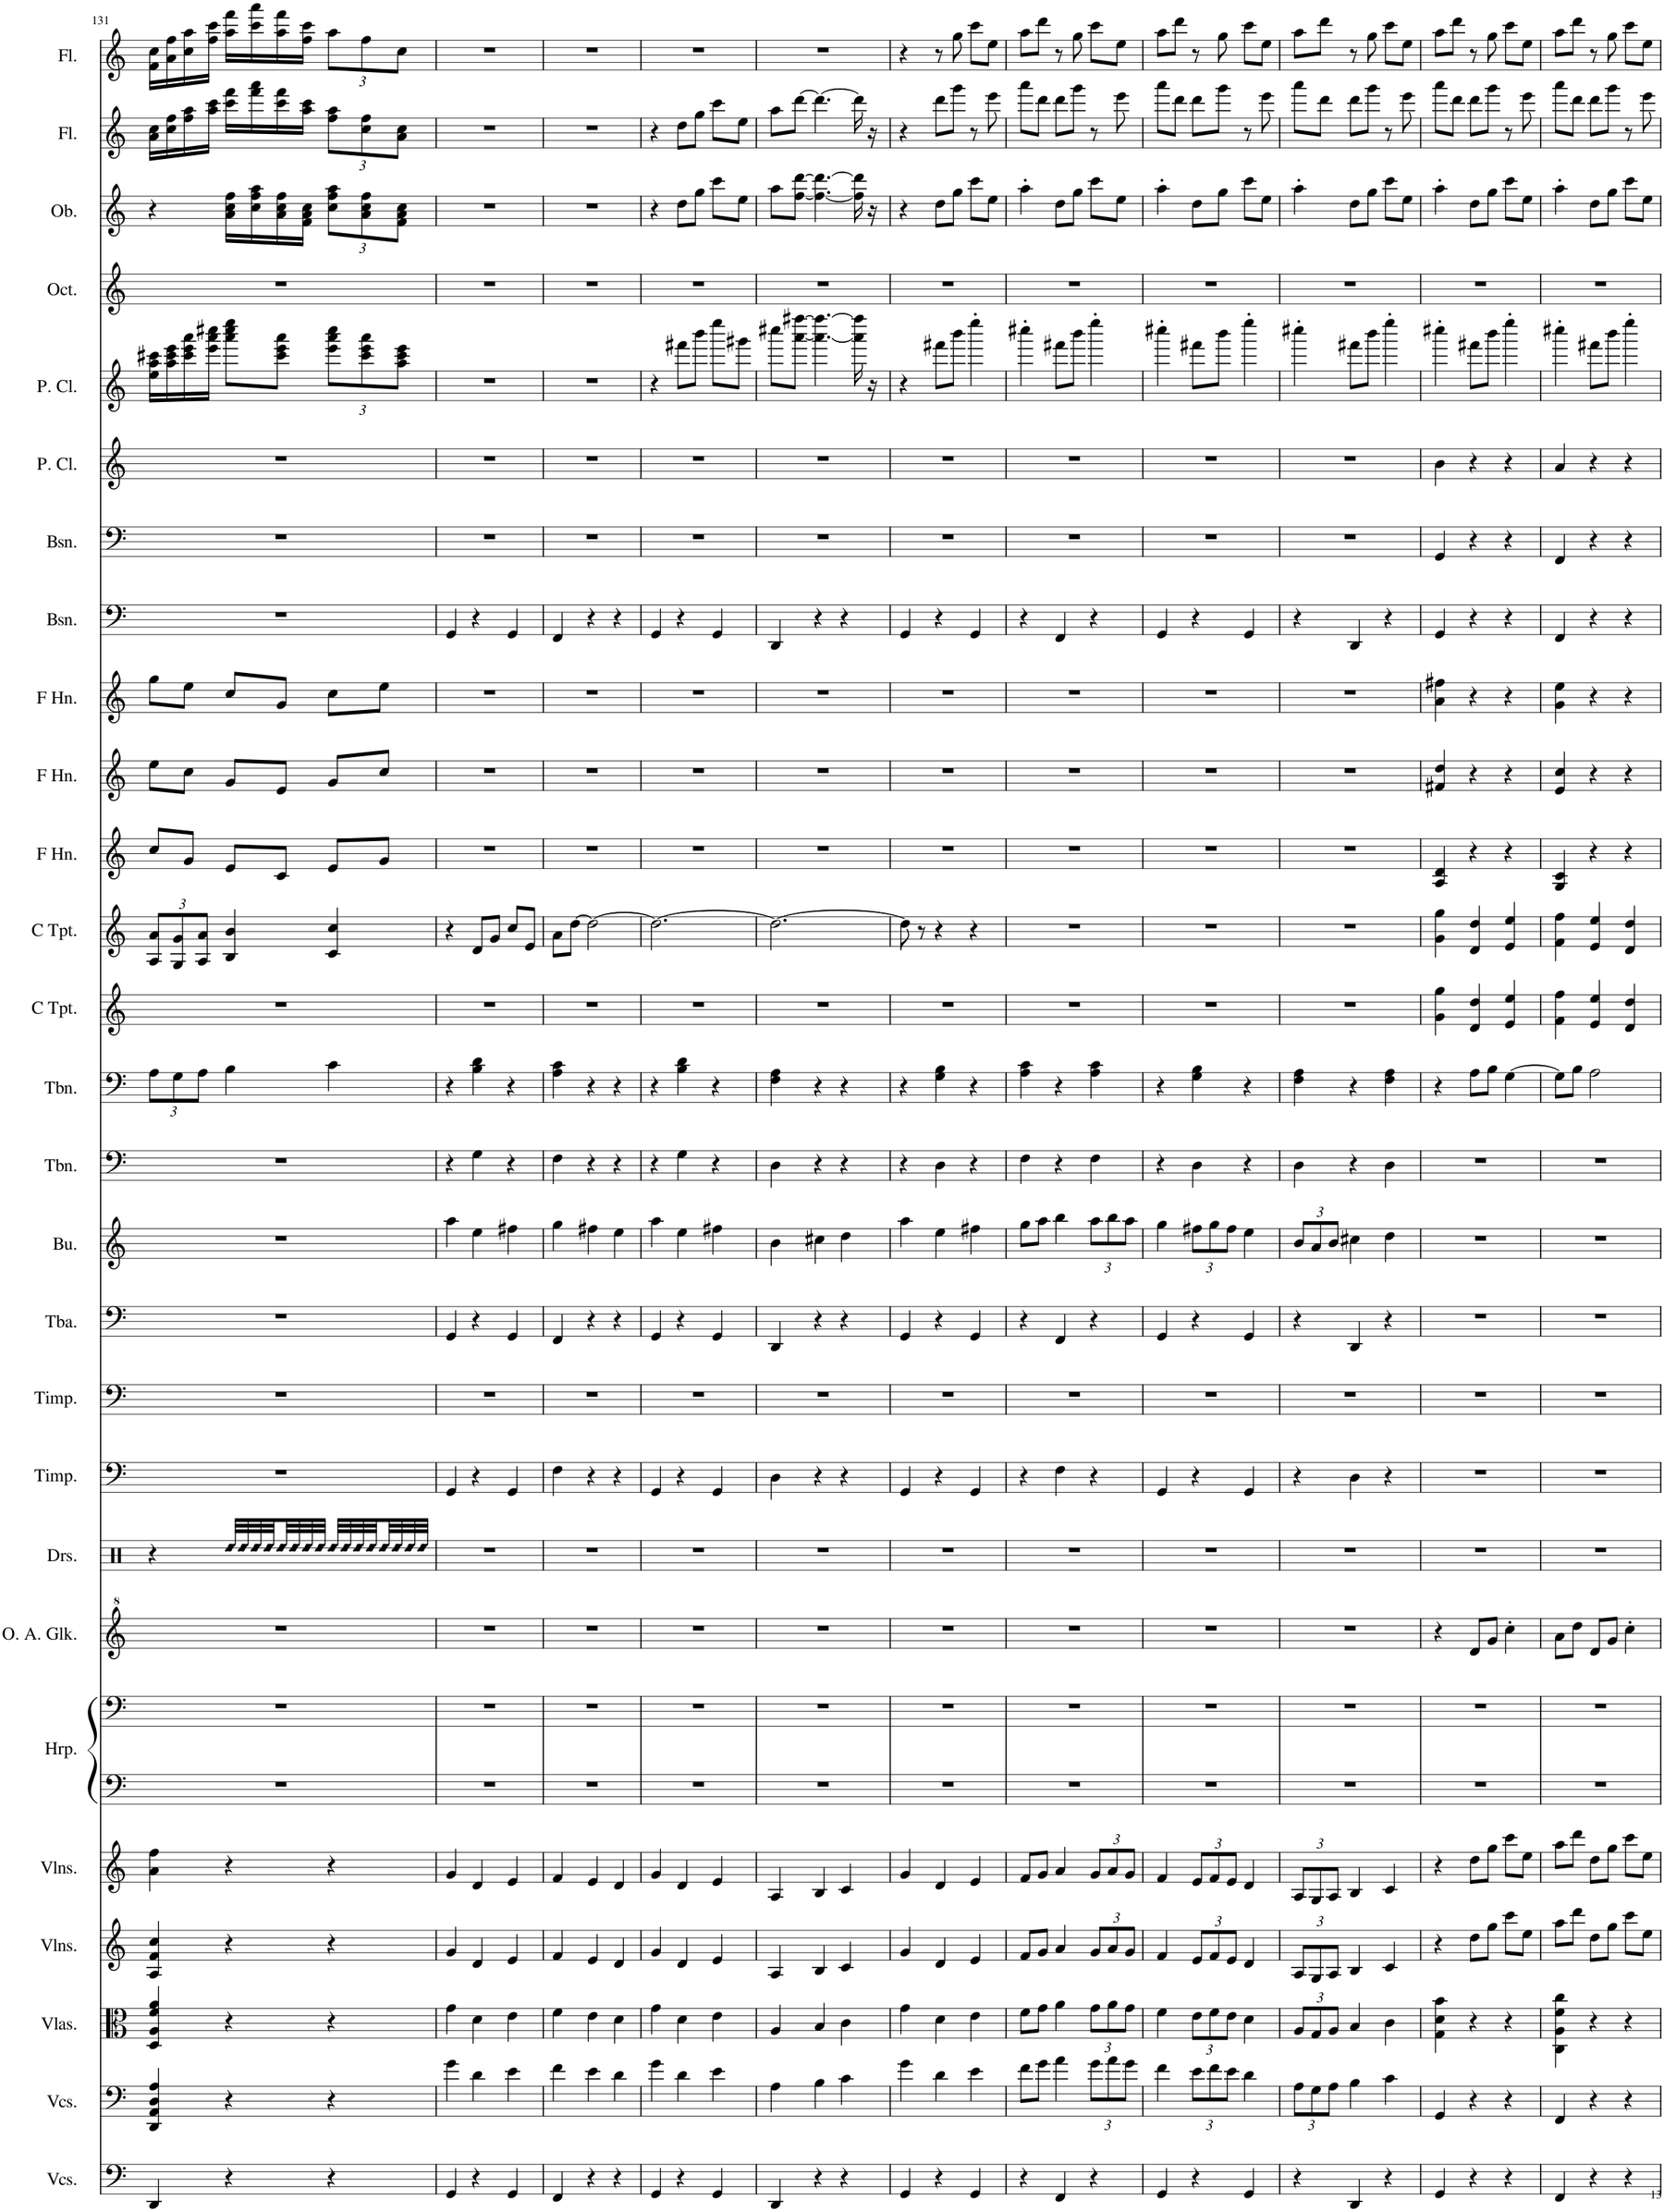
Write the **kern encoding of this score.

**kern	**kern	**kern	**kern	**kern	**kern	**kern	**kern	**kern	**kern	**kern	**kern	**kern	**kern	**kern	**kern	**kern	**kern	**kern	**kern	**kern	**kern	**kern	**kern	**kern	**kern	**kern	**kern
*part27	*part26	*part25	*part24	*part23	*part22	*part22	*part21	*part20	*part19	*part18	*part17	*part16	*part15	*part14	*part13	*part12	*part11	*part10	*part9	*part8	*part7	*part6	*part5	*part4	*part3	*part2	*part1
*staff28	*staff27	*staff26	*staff25	*staff24	*staff23	*staff22	*staff21	*staff20	*staff19	*staff18	*staff17	*staff16	*staff15	*staff14	*staff13	*staff12	*staff11	*staff10	*staff9	*staff8	*staff7	*staff6	*staff5	*staff4	*staff3	*staff2	*staff1
*I"Violoncellos, Doublebasses	*I"Violoncellos, Cellos	*I"Violas, Violas	*I"Violins, 2nd Violins	*I"Violins, 1st Violins	*I"Harp, Harp 1	*	*I"Orff Alto Glockenspiel, Glockenspiel	*I"Drumset, Percussion (General MIDI Map)	*I"Timpani, Timpani II	*I"Timpani, Timpani I	*I"Tuba, Bass Tuba	*I"Bugle, Tenor Tuba in Bb	*I"Trombone, Bass Trombone	*I"Trombone, Tenor Trombone	*I"C Trumpet, Trumpets III IV	*I"C Trumpet, Trumpets I II	*I"Horn in F, Horns in F  V  VI	*I"Horn in F, Horns in F III IV	*I"Horn in F, Horns in F  I  II	*I"Bassoon, DoubleBassoon	*I"Bassoon, Bassoons	*I"Piccolo Clarinet, BassClarinets in Bb	*I"Piccolo Clarinet, Clarinets in Bb	*I"Octavin, English Horn	*I"Oboe, Oboe	*I"Flute, Flutes	*I"Flute, Piccolos
*I'Vcs.	*I'Vcs.	*I'Vlas.	*I'Vlns.	*I'Vlns.	*I'Hrp.	*	*I'O. A. Glk.	*I'Drs.	*I'Timp.	*I'Timp.	*I'Tba.	*I'Bu.	*I'Tbn.	*I'Tbn.	*I'C Tpt.	*I'C Tpt.	*I'F Hn.	*I'F Hn.	*I'F Hn.	*I'Bsn.	*I'Bsn.	*I'P. Cl.	*I'P. Cl.	*I'Oct.	*I'Ob.	*I'Fl.	*I'Fl.
!!LO:PB:g=z
*clefF4	*clefF4	*clefC3	*clefG2	*clefG2	*clefF4	*clefF4	*clefG^2	*clefX	*clefF4	*clefF4	*clefF4	*clefG2	*clefF4	*clefF4	*clefG2	*clefG2	*clefG2	*clefG2	*clefG2	*clefF4	*clefF4	*clefG2	*clefG2	*clefG2	*clefG2	*clefG2	*clefG2
*	*	*	*	*	*	*	*	*	*	*	*	*	*	*	*	*	*Trd4c7	*Trd4c7	*Trd4c7	*	*	*Trd-5c-8	*Trd-5c-8	*Trd4c7	*	*	*
*k[]	*k[]	*k[]	*k[]	*k[]	*k[]	*k[]	*k[]	*k[]	*k[]	*k[]	*k[]	*k[]	*k[]	*k[]	*k[]	*k[]	*k[]	*k[]	*k[]	*k[]	*k[]	*k[]	*k[]	*k[]	*k[]	*k[]	*k[]
*M3/4	*M3/4	*M3/4	*M3/4	*M3/4	*M3/4	*M3/4	*M3/4	*M3/4	*M3/4	*M3/4	*M3/4	*M3/4	*M3/4	*M3/4	*M3/4	*M3/4	*M3/4	*M3/4	*M3/4	*M3/4	*M3/4	*M3/4	*M3/4	*M3/4	*M3/4	*M3/4	*M3/4
*	*	*	*	*	*	*	*	*	*	*	*	*	*	*Xbrackettup	*	*Xbrackettup	*	*	*	*	*	*	*	*	*	*	*
=131	=131	=131	=131	=131	=131	=131	=131	=131	=131	=131	=131	=131	=131	=131	=131	=131	=131	=131	=131	=131	=131	=131	=131	=131	=131	=131	=131
4DD/	4DD/ 4AA/ 4D/ 4A/	4D/ 4A/ 4f/ 4a/	4A/ 4f/ 4cc/	4a\ 4ff\	2.r	2.r	2.r	4r	2.r	2.r	2.r	2.r	2.r	12A\L	2.r	12A/ 12a/L	8cc/L	8ee\L	8gg\L	2.r	2.r	2.r	16ee\ 16aa\ 16ccc#X\LL	2.r	4r	16a\ 16cc\LL	16f\ 16cc\LL
.	.	.	.	.	.	.	.	.	.	.	.	.	.	.	.	.	.	.	.	.	.	.	16aa\ 16ccc#\ 16eee\	.	.	16cc\ 16ff\	16a\ 16ff\
.	.	.	.	.	.	.	.	.	.	.	.	.	.	12G\	.	12G/ 12g/	.	.	.	.	.	.	.	.	.	.	.
.	.	.	.	.	.	.	.	.	.	.	.	.	.	.	.	.	8g/J	8cc\J	8ee\J	.	.	.	16ccc#\ 16eee\ 16aaa\	.	.	16ff\ 16aa\	16cc\ 16aa\
.	.	.	.	.	.	.	.	.	.	.	.	.	.	12A\J	.	12A/ 12a/J	.	.	.	.	.	.	.	.	.	.	.
.	.	.	.	.	.	.	.	.	.	.	.	.	.	.	.	.	.	.	.	.	.	.	16eee\ 16aaa\ 16cccc#X\JJ	.	.	16aa\ 16ccc\JJ	16ff\ 16ccc\JJ
!	!	!	!	!	!	!	!	!LO:N:head=diamond	!	!	!	!	!	!	!	!	!	!	!	!	!	!	!	!	!	!	!
4r	4r	4r	4r	4r	.	.	.	32Rdd/LLL	.	.	.	.	.	4B\	.	4B/ 4b/	8e/L	8g/L	8cc/L	.	.	.	8aaa\ 8cccc#\ 8eeee\L	.	16a\ 16cc\ 16ff\LL	16ccc\ 16fff\LL	16aa\ 16fff\LL
!	!	!	!	!	!	!	!	!LO:N:head=diamond	!	!	!	!	!	!	!	!	!	!	!	!	!	!	!	!	!	!	!
.	.	.	.	.	.	.	.	32Rdd/	.	.	.	.	.	.	.	.	.	.	.	.	.	.	.	.	.	.	.
!	!	!	!	!	!	!	!	!LO:N:head=diamond	!	!	!	!	!	!	!	!	!	!	!	!	!	!	!	!	!	!	!
.	.	.	.	.	.	.	.	32Rdd/	.	.	.	.	.	.	.	.	.	.	.	.	.	.	.	.	16cc\ 16ff\ 16aa\	16fff\ 16aaa\	16ccc\ 16aaa\
!	!	!	!	!	!	!	!	!LO:N:head=diamond	!	!	!	!	!	!	!	!	!	!	!	!	!	!	!	!	!	!	!
.	.	.	.	.	.	.	.	32Rdd/	.	.	.	.	.	.	.	.	.	.	.	.	.	.	.	.	.	.	.
!	!	!	!	!	!	!	!	!LO:N:head=diamond	!	!	!	!	!	!	!	!	!	!	!	!	!	!	!	!	!	!	!
.	.	.	.	.	.	.	.	32Rdd/	.	.	.	.	.	.	.	.	8c/J	8e/J	8g/J	.	.	.	8ccc#\ 8eee\ 8aaa\J	.	16a\ 16cc\ 16ff\	16ccc\ 16fff\	16aa\ 16fff\
!	!	!	!	!	!	!	!	!LO:N:head=diamond	!	!	!	!	!	!	!	!	!	!	!	!	!	!	!	!	!	!	!
.	.	.	.	.	.	.	.	32Rdd/	.	.	.	.	.	.	.	.	.	.	.	.	.	.	.	.	.	.	.
!	!	!	!	!	!	!	!	!LO:N:head=diamond	!	!	!	!	!	!	!	!	!	!	!	!	!	!	!	!	!	!	!
.	.	.	.	.	.	.	.	32Rdd/	.	.	.	.	.	.	.	.	.	.	.	.	.	.	.	.	16f\ 16a\ 16cc\JJ	16aa\ 16ccc\JJ	16ff\ 16ccc\JJ
!	!	!	!	!	!	!	!	!LO:N:head=diamond	!	!	!	!	!	!	!	!	!	!	!	!	!	!	!	!	!	!	!
.	.	.	.	.	.	.	.	32Rdd/JJJ	.	.	.	.	.	.	.	.	.	.	.	.	.	.	.	.	.	.	.
!	!	!	!	!	!	!	!	!LO:N:head=diamond	!	!	!	!	!	!	!	!	!	!	!	!	!	!	!	!	!	!	!
*	*	*	*	*	*	*	*	*	*	*	*	*	*	*	*	*	*	*	*	*	*	*	*Xbrackettup	*	*Xbrackettup	*Xbrackettup	*Xbrackettup
4r	4r	4r	4r	4r	.	.	.	32Rdd/LLL	.	.	.	.	.	4c\	.	4c/ 4cc/	8e/L	8g/L	8cc\L	.	.	.	12eee\ 12aaa\ 12cccc#\L	.	12cc\ 12ff\ 12aa\L	12ff\ 12aa\L	12aa\L
!	!	!	!	!	!	!	!	!LO:N:head=diamond	!	!	!	!	!	!	!	!	!	!	!	!	!	!	!	!	!	!	!
.	.	.	.	.	.	.	.	32Rdd/	.	.	.	.	.	.	.	.	.	.	.	.	.	.	.	.	.	.	.
!	!	!	!	!	!	!	!	!LO:N:head=diamond	!	!	!	!	!	!	!	!	!	!	!	!	!	!	!	!	!	!	!
.	.	.	.	.	.	.	.	32Rdd/	.	.	.	.	.	.	.	.	.	.	.	.	.	.	.	.	.	.	.
.	.	.	.	.	.	.	.	.	.	.	.	.	.	.	.	.	.	.	.	.	.	.	12ccc#\ 12eee\ 12aaa\	.	12a\ 12cc\ 12ff\	12cc\ 12ff\	12ff\
!	!	!	!	!	!	!	!	!LO:N:head=diamond	!	!	!	!	!	!	!	!	!	!	!	!	!	!	!	!	!	!	!
.	.	.	.	.	.	.	.	32Rdd/	.	.	.	.	.	.	.	.	.	.	.	.	.	.	.	.	.	.	.
!	!	!	!	!	!	!	!	!LO:N:head=diamond	!	!	!	!	!	!	!	!	!	!	!	!	!	!	!	!	!	!	!
.	.	.	.	.	.	.	.	32Rdd/	.	.	.	.	.	.	.	.	8g/J	8cc/J	8ee\J	.	.	.	.	.	.	.	.
!	!	!	!	!	!	!	!	!LO:N:head=diamond	!	!	!	!	!	!	!	!	!	!	!	!	!	!	!	!	!	!	!
.	.	.	.	.	.	.	.	32Rdd/	.	.	.	.	.	.	.	.	.	.	.	.	.	.	.	.	.	.	.
.	.	.	.	.	.	.	.	.	.	.	.	.	.	.	.	.	.	.	.	.	.	.	12aa\ 12ccc#\ 12eee\J	.	12f\ 12a\ 12cc\J	12a\ 12cc\J	12cc\J
!	!	!	!	!	!	!	!	!LO:N:head=diamond	!	!	!	!	!	!	!	!	!	!	!	!	!	!	!	!	!	!	!
.	.	.	.	.	.	.	.	32Rdd/	.	.	.	.	.	.	.	.	.	.	.	.	.	.	.	.	.	.	.
!	!	!	!	!	!	!	!	!LO:N:head=diamond	!	!	!	!	!	!	!	!	!	!	!	!	!	!	!	!	!	!	!
.	.	.	.	.	.	.	.	32Rdd/JJJ	.	.	.	.	.	.	.	.	.	.	.	.	.	.	.	.	.	.	.
=132	=132	=132	=132	=132	=132	=132	=132	=132	=132	=132	=132	=132	=132	=132	=132	=132	=132	=132	=132	=132	=132	=132	=132	=132	=132	=132	=132
4GG/	4g\	4g\	4g/	4g/	2.r	2.r	2.r	2.r	4GG/	2.r	4GG/	4aa\	4r	4r	2.r	4r	2.r	2.r	2.r	4GG/	2.r	2.r	2.r	2.r	2.r	2.r	2.r
4r	4d\	4d\	4d/	4d/	.	.	.	.	4r	.	4r	4ee\	4G\	4B\ 4d\	.	8d/L	.	.	.	4r	.	.	.	.	.	.	.
.	.	.	.	.	.	.	.	.	.	.	.	.	.	.	.	8g/J	.	.	.	.	.	.	.	.	.	.	.
4GG/	4e\	4e\	4e/	4e/	.	.	.	.	4GG/	.	4GG/	4ff#X\	4r	4r	.	8cc/L	.	.	.	4GG/	.	.	.	.	.	.	.
.	.	.	.	.	.	.	.	.	.	.	.	.	.	.	.	8e/J	.	.	.	.	.	.	.	.	.	.	.
=133	=133	=133	=133	=133	=133	=133	=133	=133	=133	=133	=133	=133	=133	=133	=133	=133	=133	=133	=133	=133	=133	=133	=133	=133	=133	=133	=133
4FF/	4f\	4f\	4f/	4f/	2.r	2.r	2.r	2.r	4F\	2.r	4FF/	4gg\	4F\	4A\ 4c\	2.r	8a\L	2.r	2.r	2.r	4FF/	2.r	2.r	2.r	2.r	2.r	2.r	2.r
.	.	.	.	.	.	.	.	.	.	.	.	.	.	.	.	[8dd\J	.	.	.	.	.	.	.	.	.	.	.
4r	4e\	4e\	4e/	4e/	.	.	.	.	4r	.	4r	4ff#X\	4r	4r	.	2dd\_	.	.	.	4r	.	.	.	.	.	.	.
4r	4d\	4d\	4d/	4d/	.	.	.	.	4r	.	4r	4ee\	4r	4r	.	.	.	.	.	4r	.	.	.	.	.	.	.
=134	=134	=134	=134	=134	=134	=134	=134	=134	=134	=134	=134	=134	=134	=134	=134	=134	=134	=134	=134	=134	=134	=134	=134	=134	=134	=134	=134
4GG/	4g\	4g\	4g/	4g/	2.r	2.r	2.r	2.r	4GG/	2.r	4GG/	4aa\	4r	4r	2.r	2.dd\_	2.r	2.r	2.r	4GG/	2.r	2.r	4r	2.r	4r	4r	2.r
4r	4d\	4d\	4d/	4d/	.	.	.	.	4r	.	4r	4ee\	4G\	4B\ 4d\	.	.	.	.	.	4r	.	.	8fff#X\L	.	8dd\L	8dd\L	.
.	.	.	.	.	.	.	.	.	.	.	.	.	.	.	.	.	.	.	.	.	.	.	8bbb\J	.	8gg\J	8gg\J	.
4GG/	4e\	4e\	4e/	4e/	.	.	.	.	4GG/	.	4GG/	4ff#X\	4r	4r	.	.	.	.	.	4GG/	.	.	8eeee\L	.	8ccc\L	8ccc\L	.
.	.	.	.	.	.	.	.	.	.	.	.	.	.	.	.	.	.	.	.	.	.	.	8ggg#X\J	.	8ee\J	8ee\J	.
=135	=135	=135	=135	=135	=135	=135	=135	=135	=135	=135	=135	=135	=135	=135	=135	=135	=135	=135	=135	=135	=135	=135	=135	=135	=135	=135	=135
4DD/	4A\	4A/	4A/	4A/	2.r	2.r	2.r	2.r	4D\	2.r	4DD/	4b\	4D\	4F\ 4A\	2.r	2.dd\_	2.r	2.r	2.r	4DD/	2.r	2.r	8cccc#X\L	2.r	8aa\L	8aa\L	2.r
.	.	.	.	.	.	.	.	.	.	.	.	.	.	.	.	.	.	.	.	.	.	.	[8aaa\ [8ffff#X\J	.	[8ff\ [8ddd\J	[8ddd\J	.
4r	4B\	4B/	4B/	4B/	.	.	.	.	4r	.	4r	4cc#X\	4r	4r	.	.	.	.	.	4r	.	.	4.aaa\_ 4.ffff#\_	.	4.ff\_ 4.ddd\_	4.ddd\_	.
4r	4c\	4c\	4c/	4c/	.	.	.	.	4r	.	4r	4dd\	4r	4r	.	.	.	.	.	4r	.	.	.	.	.	.	.
.	.	.	.	.	.	.	.	.	.	.	.	.	.	.	.	.	.	.	.	.	.	.	16aaa\] 16ffff#\]	.	16ff\] 16ddd\]	16ddd\]	.
.	.	.	.	.	.	.	.	.	.	.	.	.	.	.	.	.	.	.	.	.	.	.	16r	.	16r	16r	.
=136	=136	=136	=136	=136	=136	=136	=136	=136	=136	=136	=136	=136	=136	=136	=136	=136	=136	=136	=136	=136	=136	=136	=136	=136	=136	=136	=136
4GG/	4g\	4g\	4g/	4g/	2.r	2.r	2.r	2.r	4GG/	2.r	4GG/	4aa\	4r	4r	2.r	8dd\]	2.r	2.r	2.r	4GG/	2.r	2.r	4r	2.r	4r	4r	4r
.	.	.	.	.	.	.	.	.	.	.	.	.	.	.	.	8r	.	.	.	.	.	.	.	.	.	.	.
4r	4d\	4d\	4d/	4d/	.	.	.	.	4r	.	4r	4ee\	4D\	4G\ 4B\	.	4r	.	.	.	4r	.	.	8fff#X\L	.	8dd\L	8ddd\L	8r
.	.	.	.	.	.	.	.	.	.	.	.	.	.	.	.	.	.	.	.	.	.	.	8bbb\J	.	8gg\J	8ggg\J	8gg\
4GG/	4e\	4e\	4e/	4e/	.	.	.	.	4GG/	.	4GG/	4ff#X\	4r	4r	.	4r	.	.	.	4GG/	.	.	4eeee'\	.	8ccc\L	8r	8ccc\L
.	.	.	.	.	.	.	.	.	.	.	.	.	.	.	.	.	.	.	.	.	.	.	.	.	8ee\J	8eee\	8ee\J
=137	=137	=137	=137	=137	=137	=137	=137	=137	=137	=137	=137	=137	=137	=137	=137	=137	=137	=137	=137	=137	=137	=137	=137	=137	=137	=137	=137
4r	8f\L	8f\L	8f/L	8f/L	2.r	2.r	2.r	2.r	4r	2.r	4r	8gg\L	4F\	4A\ 4c\	2.r	2.r	2.r	2.r	2.r	4r	2.r	2.r	4cccc#X'\	2.r	4aa'\	8aaa\L	8aa\L
.	8g\J	8g\J	8g/J	8g/J	.	.	.	.	.	.	.	8aa\J	.	.	.	.	.	.	.	.	.	.	.	.	.	8ddd\J	8ddd\J
4FF/	4a\	4a\	4a/	4a/	.	.	.	.	4F\	.	4FF/	4bb\	4r	4r	.	.	.	.	.	4FF/	.	.	8fff#X\L	.	8dd\L	8ddd\L	8r
.	.	.	.	.	.	.	.	.	.	.	.	.	.	.	.	.	.	.	.	.	.	.	8bbb\J	.	8gg\J	8ggg\J	8gg\
*	*Xbrackettup	*Xbrackettup	*Xbrackettup	*Xbrackettup	*	*	*	*	*	*	*	*Xbrackettup	*	*	*	*	*	*	*	*	*	*	*	*	*	*	*
4r	12g\L	12g\L	12g/L	12g/L	.	.	.	.	4r	.	4r	12aa\L	4F\	4A\ 4c\	.	.	.	.	.	4r	.	.	4eeee'\	.	8ccc\L	8r	8ccc\L
.	12a\	12a\	12a/	12a/	.	.	.	.	.	.	.	12bb\	.	.	.	.	.	.	.	.	.	.	.	.	.	.	.
.	.	.	.	.	.	.	.	.	.	.	.	.	.	.	.	.	.	.	.	.	.	.	.	.	8ee\J	8eee\	8ee\J
.	12g\J	12g\J	12g/J	12g/J	.	.	.	.	.	.	.	12aa\J	.	.	.	.	.	.	.	.	.	.	.	.	.	.	.
=138	=138	=138	=138	=138	=138	=138	=138	=138	=138	=138	=138	=138	=138	=138	=138	=138	=138	=138	=138	=138	=138	=138	=138	=138	=138	=138	=138
4GG/	4f\	4f\	4f/	4f/	2.r	2.r	2.r	2.r	4GG/	2.r	4GG/	4gg\	4r	4r	2.r	2.r	2.r	2.r	2.r	4GG/	2.r	2.r	4cccc#X'\	2.r	4aa'\	8aaa\L	8aa\L
.	.	.	.	.	.	.	.	.	.	.	.	.	.	.	.	.	.	.	.	.	.	.	.	.	.	8ddd\J	8ddd\J
4r	12e\L	12e\L	12e/L	12e/L	.	.	.	.	4r	.	4r	12ff#X\L	4D\	4G\ 4B\	.	.	.	.	.	4r	.	.	8fff#X\L	.	8dd\L	8ddd\L	8r
.	12f\	12f\	12f/	12f/	.	.	.	.	.	.	.	12gg\	.	.	.	.	.	.	.	.	.	.	.	.	.	.	.
.	.	.	.	.	.	.	.	.	.	.	.	.	.	.	.	.	.	.	.	.	.	.	8bbb\J	.	8gg\J	8ggg\J	8gg\
.	12e\J	12e\J	12e/J	12e/J	.	.	.	.	.	.	.	12ff#\J	.	.	.	.	.	.	.	.	.	.	.	.	.	.	.
4GG/	4d\	4d\	4d/	4d/	.	.	.	.	4GG/	.	4GG/	4ee\	4r	4r	.	.	.	.	.	4GG/	.	.	4eeee'\	.	8ccc\L	8r	8ccc\L
.	.	.	.	.	.	.	.	.	.	.	.	.	.	.	.	.	.	.	.	.	.	.	.	.	8ee\J	8eee\	8ee\J
=139	=139	=139	=139	=139	=139	=139	=139	=139	=139	=139	=139	=139	=139	=139	=139	=139	=139	=139	=139	=139	=139	=139	=139	=139	=139	=139	=139
4r	12A\L	12A/L	12A/L	12A/L	2.r	2.r	2.r	2.r	4r	2.r	4r	12b/L	4D\	4F\ 4A\	2.r	2.r	2.r	2.r	2.r	4r	2.r	2.r	4cccc#X'\	2.r	4aa'\	8aaa\L	8aa\L
.	12G\	12G/	12G/	12G/	.	.	.	.	.	.	.	12a/	.	.	.	.	.	.	.	.	.	.	.	.	.	.	.
.	.	.	.	.	.	.	.	.	.	.	.	.	.	.	.	.	.	.	.	.	.	.	.	.	.	8ddd\J	8ddd\J
.	12A\J	12A/J	12A/J	12A/J	.	.	.	.	.	.	.	12b/J	.	.	.	.	.	.	.	.	.	.	.	.	.	.	.
4DD/	4B\	4B/	4B/	4B/	.	.	.	.	4D\	.	4DD/	4cc#X\	4r	4r	.	.	.	.	.	4DD/	.	.	8fff#X\L	.	8dd\L	8ddd\L	8r
.	.	.	.	.	.	.	.	.	.	.	.	.	.	.	.	.	.	.	.	.	.	.	8bbb\J	.	8gg\J	8ggg\J	8gg\
4r	4c\	4c\	4c/	4c/	.	.	.	.	4r	.	4r	4dd\	4D\	4F\ 4A\	.	.	.	.	.	4r	.	.	4eeee'\	.	8ccc\L	8r	8ccc\L
.	.	.	.	.	.	.	.	.	.	.	.	.	.	.	.	.	.	.	.	.	.	.	.	.	8ee\J	8eee\	8ee\J
=140	=140	=140	=140	=140	=140	=140	=140	=140	=140	=140	=140	=140	=140	=140	=140	=140	=140	=140	=140	=140	=140	=140	=140	=140	=140	=140	=140
4GG/	4GG/	4G\ 4d\ 4b\	4r	4r	2.r	2.r	4r	2.r	2.r	2.r	2.r	2.r	2.r	4r	4g\ 4gg\	4g\ 4gg\	4A/ 4d/	4f#X/ 4dd/	4a\ 4ff#X\	4GG/	4GG/	4b\	4cccc#X'\	2.r	4aa'\	8aaa\L	8aa\L
.	.	.	.	.	.	.	.	.	.	.	.	.	.	.	.	.	.	.	.	.	.	.	.	.	.	8ddd\J	8ddd\J
4r	4r	4r	8dd\L	8dd\L	.	.	8dd/L	.	.	.	.	.	.	8A\L	4d/ 4dd/	4d/ 4dd/	4r	4r	4r	4r	4r	4r	8fff#X\L	.	8dd\L	8ddd\L	8r
.	.	.	8gg\J	8gg\J	.	.	8gg/J	.	.	.	.	.	.	8B\J	.	.	.	.	.	.	.	.	8bbb\J	.	8gg\J	8ggg\J	8gg\
4r	4r	4r	8ccc\L	8ccc\L	.	.	4ccc'\	.	.	.	.	.	.	[4G\	4e/ 4ee/	4e/ 4ee/	4r	4r	4r	4r	4r	4r	4eeee'\	.	8ccc\L	8r	8ccc\L
.	.	.	8ee\J	8ee\J	.	.	.	.	.	.	.	.	.	.	.	.	.	.	.	.	.	.	.	.	8ee\J	8eee\	8ee\J
=141	=141	=141	=141	=141	=141	=141	=141	=141	=141	=141	=141	=141	=141	=141	=141	=141	=141	=141	=141	=141	=141	=141	=141	=141	=141	=141	=141
4FF/	4FF/	4C\ 4A\ 4f\ 4cc\	8aa\L	8aa\L	2.r	2.r	8aa\L	2.r	2.r	2.r	2.r	2.r	2.r	8G\L]	4f\ 4ff\	4f\ 4ff\	4G/ 4c/	4e/ 4cc/	4g\ 4ee\	4FF/	4FF/	4a/	4cccc#X'\	2.r	4aa'\	8aaa\L	8aa\L
.	.	.	8ddd\J	8ddd\J	.	.	8ddd\J	.	.	.	.	.	.	8B\J	.	.	.	.	.	.	.	.	.	.	.	8ddd\J	8ddd\J
4r	4r	4r	8dd\L	8dd\L	.	.	8dd/L	.	.	.	.	.	.	2A\	4e/ 4ee/	4e/ 4ee/	4r	4r	4r	4r	4r	4r	8fff#X\L	.	8dd\L	8ddd\L	8r
.	.	.	8gg\J	8gg\J	.	.	8gg/J	.	.	.	.	.	.	.	.	.	.	.	.	.	.	.	8bbb\J	.	8gg\J	8ggg\J	8gg\
4r	4r	4r	8ccc\L	8ccc\L	.	.	4ccc'\	.	.	.	.	.	.	.	4d/ 4dd/	4d/ 4dd/	4r	4r	4r	4r	4r	4r	4eeee'\	.	8ccc\L	8r	8ccc\L
.	.	.	8ee\J	8ee\J	.	.	.	.	.	.	.	.	.	.	.	.	.	.	.	.	.	.	.	.	8ee\J	8eee\	8ee\J
=	=	=	=	=	=	=	=	=	=	=	=	=	=	=	=	=	=	=	=	=	=	=	=	=	=	=	=
*-	*-	*-	*-	*-	*-	*-	*-	*-	*-	*-	*-	*-	*-	*-	*-	*-	*-	*-	*-	*-	*-	*-	*-	*-	*-	*-	*-
